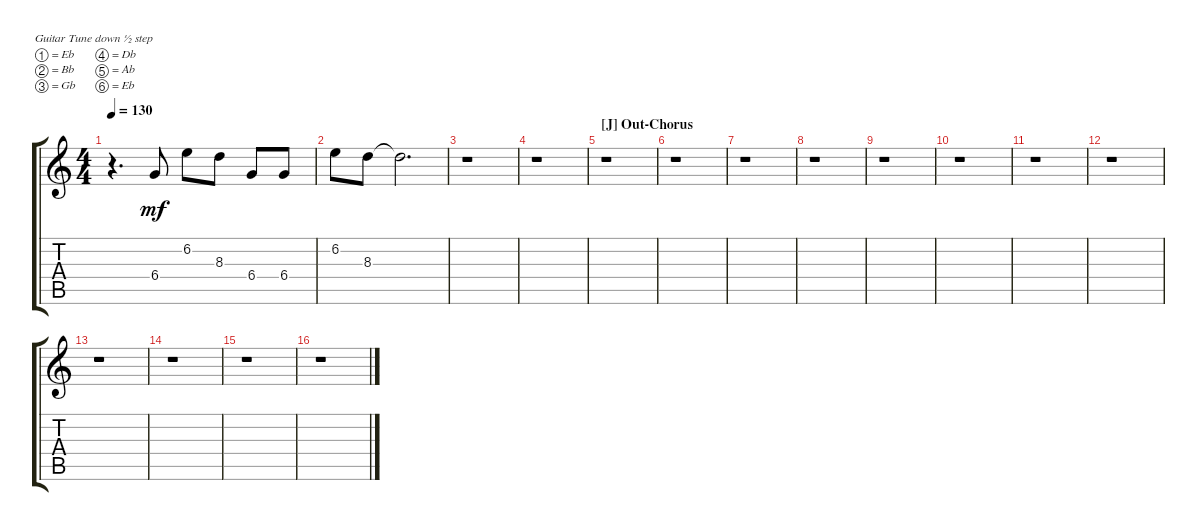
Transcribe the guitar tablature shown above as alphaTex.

\defaultSystemsLayout 4
\bracketExtendMode groupsimilarinstruments
\singleTrackTrackNamePolicy hidden
\multiTrackTrackNamePolicy hidden
\firstSystemTrackNameOrientation horizontal
\otherSystemsTrackNameOrientation horizontal
\track ("Vladimir Holstinin" "E-Gt") {instrument electricguitarclean}
\staff {score tabs}
\tuning (Eb4 Bb3 Gb3 Db3 Ab2 Eb2)
\ts (4 4)
\tempo 130
\clef g2
\scale
1.03909
\ks c
r.4{d dy mf} 6.4.8 6.2.8 8.3.8 6.4.8 6.4.8 |
\scale
0.960908 6.2.8 8.3.8 8.3{t}.2{d} |
\scale
1.03909 r.1 |
\scale
0.960908 r.1 |
\section ("J" "Out-Chorus")
\scale
1.03909 r.1 |
\scale
0.960908 r.1 |
\scale
1.03909 r.1 |
\scale
0.960908 r.1 |
\scale
1.03909 r.1 |
\scale
0.960908 r.1 |
\scale
1.03909 r.1 |
\scale
0.960908 r.1 |
\scale
1.03909 r.1 |
\scale
0.960908 r.1 |
\scale
1.03909 r.1 |
\scale
0.960908 r.1
